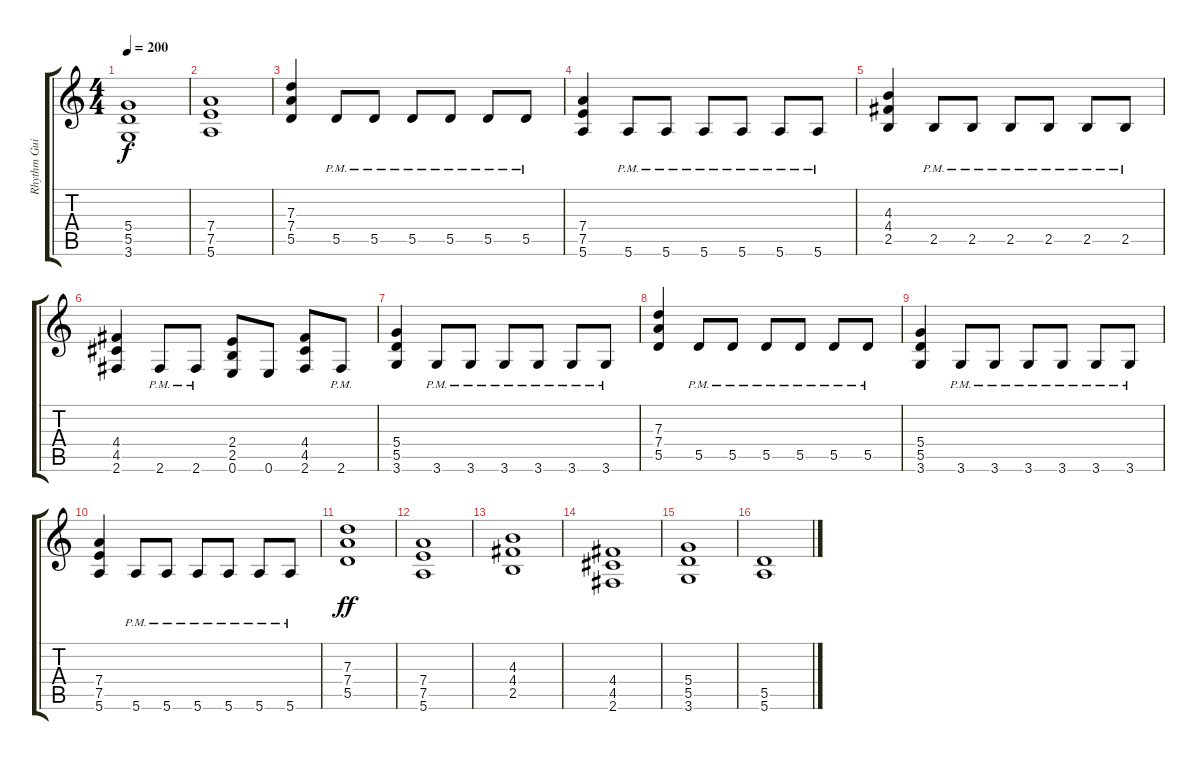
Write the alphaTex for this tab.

\track ("Rhythm Guitar" "Rhythm Gui") {instrument distortionguitar}
\staff {score tabs}
\tuning (E4 B3 G3 D3 A2 E2) {hide}
\ts (4 4)
\tempo 200
\clef g2
\ks c
(5.4 5.5 3.6).1{dy f} |
(7.4 7.5 5.6).1 |
(7.3 7.4 5.5).4 5.5{pm}.8 5.5{pm}.8 5.5{pm}.8 5.5{pm}.8 5.5{pm}.8 5.5{pm}.8 |
(7.4 7.5 5.6).4 5.6{pm}.8 5.6{pm}.8 5.6{pm}.8 5.6{pm}.8 5.6{pm}.8 5.6{pm}.8 |
(4.3 4.4 2.5).4 2.5{pm}.8 2.5{pm}.8 2.5{pm}.8 2.5{pm}.8 2.5{pm}.8 2.5{pm}.8 |
(4.4 4.5 2.6).4 2.6{pm}.8 2.6{pm}.8 (2.4 2.5 0.6).8 0.6.8 (4.4 4.5 2.6).8 2.6{pm}.8 |
(5.4 5.5 3.6).4 3.6{pm}.8 3.6{pm}.8 3.6{pm}.8 3.6{pm}.8 3.6{pm}.8 3.6{pm}.8 |
(7.3 7.4 5.5).4 5.5{pm}.8 5.5{pm}.8 5.5{pm}.8 5.5{pm}.8 5.5{pm}.8 5.5{pm}.8 |
(5.4 5.5 3.6).4 3.6{pm}.8 3.6{pm}.8 3.6{pm}.8 3.6{pm}.8 3.6{pm}.8 3.6{pm}.8 |
(7.4 7.5 5.6).4 5.6{pm}.8 5.6{pm}.8 5.6{pm}.8 5.6{pm}.8 5.6{pm}.8 5.6{pm}.8 |
(7.3 7.4 5.5).1{dy ff} |
(7.4 7.5 5.6).1 |
(4.3 4.4 2.5).1 |
(4.4 4.5 2.6).1 |
(5.4 5.5 3.6).1 |
(5.5 5.6).1
